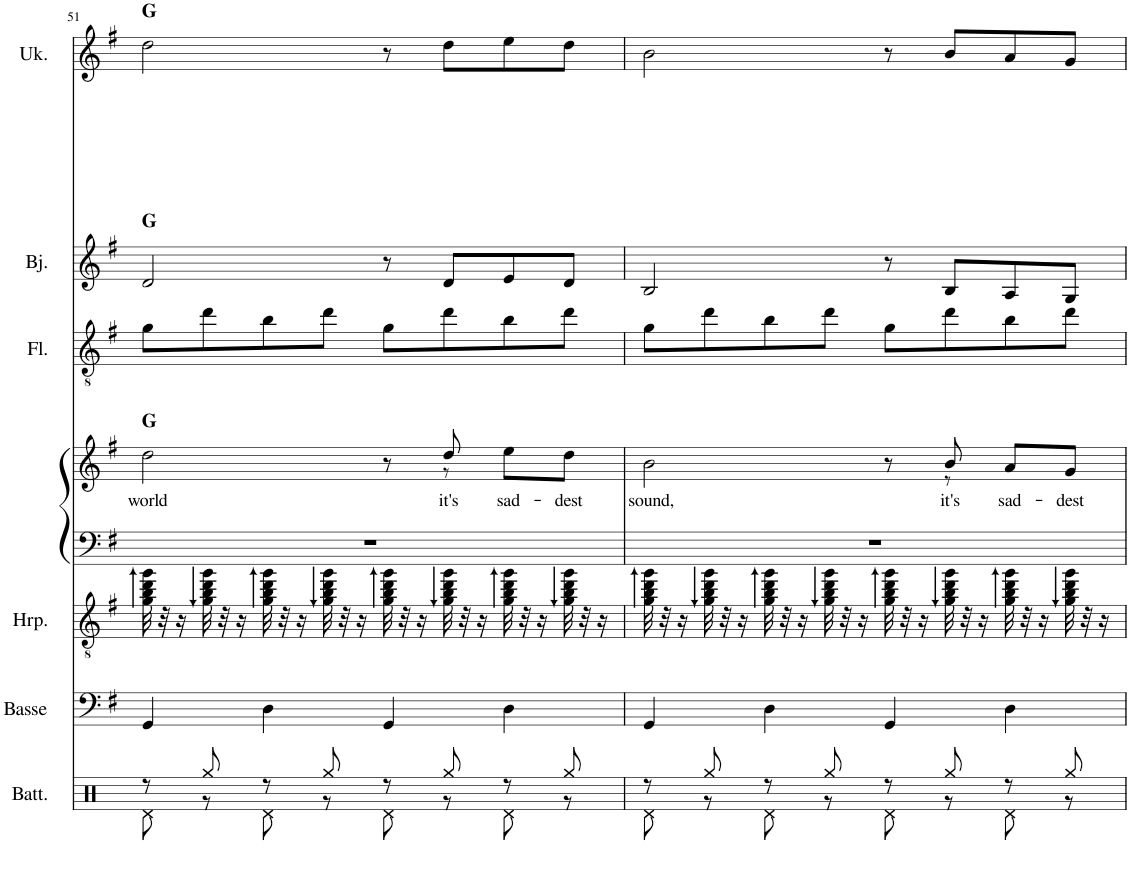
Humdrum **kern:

**kern	**kern	**kern	**kern	**kern	**text	**harte	**kern	**kern	**harte	**kern	**harte
*part7	*part6	*part5	*part4	*part4	*part4	*part4	*part3	*part2	*part2	*part1	*part1
*staff8	*staff7	*staff6	*staff5	*staff4	*staff4	*	*staff3	*staff2	*	*staff1	*
*I"Batterie	*I"Basse acoustique	*I"Guitare classique	*I"Piano-chant	*	*	*	*I"Banjo	*I"Flûte	*	*I"Piccolo	*
*I'Batt.	*I'Basse	*I'Guit.	*I'Pno	*	*	*	*I'Bj.	*I'Fl.	*	*I'Picc	*
!!LO:PB:g=z
*clefX	*clefF4	*clefGv2	*clefF4	*clefG2	*	*	*clefGv2	*clefG2	*	*clefG2	*
*	*Trd7c12	*	*	*	*	*	*	*	*	*Trd-7c-12	*
*k[f#]	*k[f#]	*k[f#]	*k[f#]	*k[f#]	*	*	*k[f#]	*k[f#]	*	*k[f#]	*
*M4/4	*M4/4	*M4/4	*M4/4	*M4/4	*	*	*M4/4	*M4/4	*	*M4/4	*
=51	=51	=51	=51	=51	=51	=51	=51	=51	=51	=51	=51
*^	*	*	*	*	*	*	*	*	*	*	*
!	!	!	!	!	!	!LO:LY:b	!	!	!	!	!	!
*	*	*	*	*	*^	*	*	*	*	*	*	*
8r	8Rd\	4GG/	32g\ 32b\ 32dd\ 32gg\	1r	2dd\	8ryy	world	G:maj	8g\L	2d/	G:maj	2dd\	G:maj
.	.	.	32r	.	.	.	.	.	.	.	.	.	.
.	.	.	16r	.	.	.	.	.	.	.	.	.	.
*	*	*	*	*	*v	*v	*	*	*	*	*	*	*
8Rgg/	8r	.	32g\ 32b\ 32dd\ 32gg\	.	.	.	.	8dd\	.	.	.	.
.	.	.	32r	.	.	.	.	.	.	.	.	.
.	.	.	16r	.	.	.	.	.	.	.	.	.
8r	8Rd\	4D\	32g\ 32b\ 32dd\ 32gg\	.	.	.	.	8b\	.	.	.	.
.	.	.	32r	.	.	.	.	.	.	.	.	.
.	.	.	16r	.	.	.	.	.	.	.	.	.
8Rgg/	8r	.	32g\ 32b\ 32dd\ 32gg\	.	.	.	.	8dd\J	.	.	.	.
.	.	.	32r	.	.	.	.	.	.	.	.	.
.	.	.	16r	.	.	.	.	.	.	.	.	.
8r	8Rd\	4GG/	32g\ 32b\ 32dd\ 32gg\	.	8r	.	.	8g\L	8r	.	8r	.
.	.	.	32r	.	.	.	.	.	.	.	.	.
.	.	.	16r	.	.	.	.	.	.	.	.	.
!	!	!	!	!	!	!LO:LY:b	!	!	!	!	!	!
*	*	*	*	*	*^	*	*	*	*	*	*	*
8Rgg/	8r	.	32g\ 32b\ 32dd\ 32gg\	.	8dd/	8r	it's	.	8dd\	8d/L	.	8dd\L	.
.	.	.	32r	.	.	.	.	.	.	.	.	.	.
.	.	.	16r	.	.	.	.	.	.	.	.	.	.
!	!	!	!	!	!	!	!LO:LY:b	!	!	!	!	!	!
8r	8Rd\	4D\	32g\ 32b\ 32dd\ 32gg\	.	8ee\L	4ryy	sad-	.	8b\	8e/	.	8ee\	.
.	.	.	32r	.	.	.	.	.	.	.	.	.	.
.	.	.	16r	.	.	.	.	.	.	.	.	.	.
!	!	!	!	!	!	!	!LO:LY:b	!	!	!	!	!	!
8Rgg/	8r	.	32g\ 32b\ 32dd\ 32gg\	.	8dd\J	.	-dest	.	8dd\J	8d/J	.	8dd\J	.
.	.	.	32r	.	.	.	.	.	.	.	.	.	.
.	.	.	16r	.	.	.	.	.	.	.	.	.	.
=52	=52	=52	=52	=52	=52	=52	=52	=52	=52	=52	=52	=52	=52
!	!	!	!	!	!	!	!LO:LY:b	!	!	!	!	!	!
8r	8Rd\	4GG/	32g\ 32b\ 32dd\ 32gg\	1r	2b\	8ryy	sound,	.	8g\L	2B/	.	2b\	.
.	.	.	32r	.	.	.	.	.	.	.	.	.	.
.	.	.	16r	.	.	.	.	.	.	.	.	.	.
*	*	*	*	*	*v	*v	*	*	*	*	*	*	*
8Rgg/	8r	.	32g\ 32b\ 32dd\ 32gg\	.	.	.	.	8dd\	.	.	.	.
.	.	.	32r	.	.	.	.	.	.	.	.	.
.	.	.	16r	.	.	.	.	.	.	.	.	.
8r	8Rd\	4D\	32g\ 32b\ 32dd\ 32gg\	.	.	.	.	8b\	.	.	.	.
.	.	.	32r	.	.	.	.	.	.	.	.	.
.	.	.	16r	.	.	.	.	.	.	.	.	.
8Rgg/	8r	.	32g\ 32b\ 32dd\ 32gg\	.	.	.	.	8dd\J	.	.	.	.
.	.	.	32r	.	.	.	.	.	.	.	.	.
.	.	.	16r	.	.	.	.	.	.	.	.	.
8r	8Rd\	4GG/	32g\ 32b\ 32dd\ 32gg\	.	8r	.	.	8g\L	8r	.	8r	.
.	.	.	32r	.	.	.	.	.	.	.	.	.
.	.	.	16r	.	.	.	.	.	.	.	.	.
!	!	!	!	!	!	!LO:LY:b	!	!	!	!	!	!
*	*	*	*	*	*^	*	*	*	*	*	*	*
8Rgg/	8r	.	32g\ 32b\ 32dd\ 32gg\	.	8b/	8r	it's	.	8dd\	8B/L	.	8b/L	.
.	.	.	32r	.	.	.	.	.	.	.	.	.	.
.	.	.	16r	.	.	.	.	.	.	.	.	.	.
!	!	!	!	!	!	!	!LO:LY:b	!	!	!	!	!	!
8r	8Rd\	4D\	32g\ 32b\ 32dd\ 32gg\	.	8a/L	4ryy	sad-	.	8b\	8A/	.	8a/	.
.	.	.	32r	.	.	.	.	.	.	.	.	.	.
.	.	.	16r	.	.	.	.	.	.	.	.	.	.
!	!	!	!	!	!	!	!LO:LY:b	!	!	!	!	!	!
8Rgg/	8r	.	32g\ 32b\ 32dd\ 32gg\	.	8g/J	.	-dest	.	8dd\J	8G/J	.	8g/J	.
.	.	.	32r	.	.	.	.	.	.	.	.	.	.
.	.	.	16r	.	.	.	.	.	.	.	.	.	.
*v	*v	*	*	*	*v	*v	*	*	*	*	*	*	*
=	=	=	=	=	=	=	=	=	=	=	=
*-	*-	*-	*-	*-	*-	*-	*-	*-	*-	*-	*-
